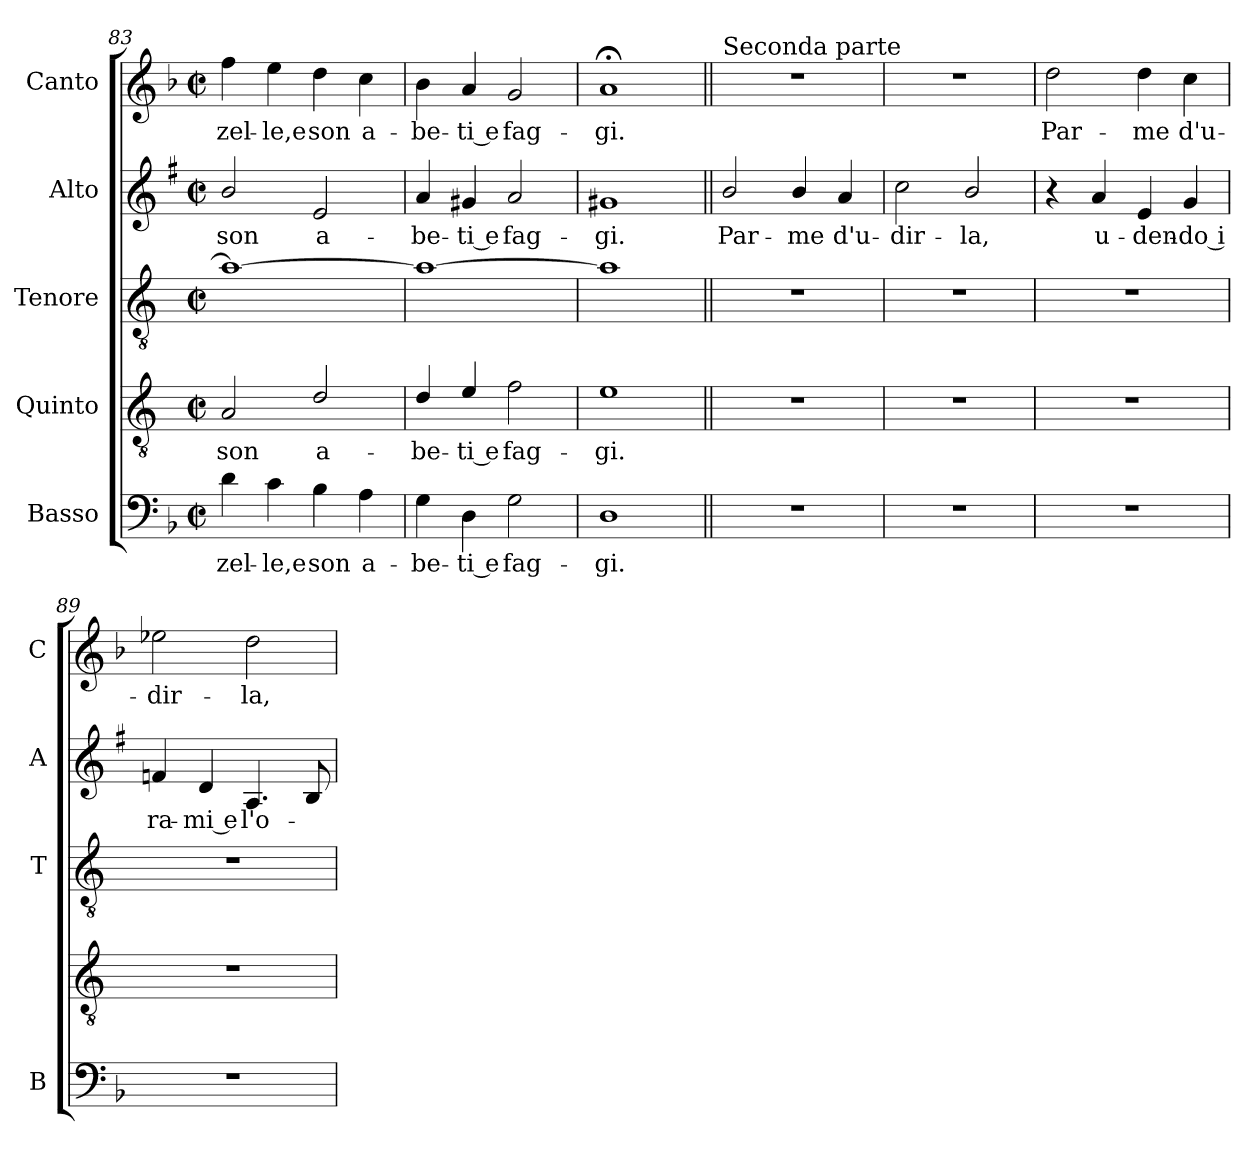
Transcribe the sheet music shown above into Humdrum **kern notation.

**kern	**text	**kern	**text	**kern	**text	**kern	**text	**kern	**text
*part5	*part5	*part4	*part4	*part3	*part3	*part2	*part2	*part1	*part1
*staff5	*staff5	*staff4	*staff4	*staff3	*staff3	*staff2	*staff2	*staff1	*staff1
*I"Basso	*	*I"Quinto	*	*I"Tenore	*	*I"Alto	*	*I"Canto	*
*I'B	*	*	*	*I'T	*	*I'A	*	*I'C	*
*clefF4	*	*clefGv2	*	*clefGv2	*	*clefG2	*	*clefG2	*
*	*	*ITrd4c7	*	*ITrd4c7	*	*ITrd1c2	*	*	*
*k[b-]	*	*k[b-]	*	*k[b-]	*	*k[b-]	*	*k[b-]	*
*F:	*	*F:	*	*F:	*	*F:	*	*F:	*
*M2/2	*	*M2/2	*	*M2/2	*	*M2/2	*	*M2/2	*
*met(c|)	*	*met(c|)	*	*met(c|)	*	*met(c|)	*	*met(c|)	*
=83	=83	=83	=83	=83	=83	=83	=83	=83	=83
!	!LO:LY:b	!	!	!	!	!	!	!	!
!	!	!	!LO:LY:b	!	!	!	!	!	!
!	!	!	!	!	!	!	!LO:LY:b	!	!
!	!	!	!	!	!	!	!	!	!LO:LY:b
4d\	-zel-	2D/	son	1d_	.	2a/	son	4ff\	-zel-
!	!LO:LY:b	!	!	!	!	!	!	!	!
!	!	!	!	!	!	!	!	!	!LO:LY:b
4c\	-le,e	.	.	.	.	.	.	4ee\	-le,e
!	!LO:LY:b	!	!	!	!	!	!	!	!
!	!	!	!LO:LY:b	!	!	!	!	!	!
!	!	!	!	!	!	!	!LO:LY:b	!	!
!	!	!	!	!	!	!	!	!	!LO:LY:b
4B-\	son	2G/	a-	.	.	2d/	a-	4dd\	son
!	!LO:LY:b	!	!	!	!	!	!	!	!
!	!	!	!	!	!	!	!	!	!LO:LY:b
4A\	a-	.	.	.	.	.	.	4cc\	a-
=84	=84	=84	=84	=84	=84	=84	=84	=84	=84
!	!LO:LY:b	!	!	!	!	!	!	!	!
!	!	!	!LO:LY:b	!	!	!	!	!	!
!	!	!	!	!	!	!	!LO:LY:b	!	!
!	!	!	!	!	!	!	!	!	!LO:LY:b
4G\	-be-	4G/	-be-	1d_	.	4g/	-be-	4b-\	-be-
!	!LO:LY:b	!	!	!	!	!	!	!	!
!	!	!	!LO:LY:b	!	!	!	!	!	!
!	!	!	!	!	!	!	!LO:LY:b	!	!
!	!	!	!	!	!	!	!	!	!LO:LY:b
4D\	-ti e	4A/	-ti e	.	.	4f#X/	-ti e	4a/	-ti e
!	!LO:LY:b	!	!	!	!	!	!	!	!
!	!	!	!LO:LY:b	!	!	!	!	!	!
!	!	!	!	!	!	!	!LO:LY:b	!	!
!	!	!	!	!	!	!	!	!	!LO:LY:b
2G\	fag-	2B-\	fag-	.	.	2g/	fag-	2g/	fag-
=85	=85	=85	=85	=85	=85	=85	=85	=85	=85
!	!LO:LY:b	!	!	!	!	!	!	!	!
!	!	!	!LO:LY:b	!	!	!	!	!	!
!	!	!	!	!	!	!	!LO:LY:b	!	!
!	!	!	!	!	!	!	!	!	!LO:LY:b
1D	-gi.	1A	-gi.	1d]	.	1f#X	-gi.	1a;<	-gi.
!!LO:LB:g=z
=86||	=86||	=86||	=86||	=86||	=86||	=86||	=86||	=86||	=86||
!	!	!	!	!	!	!	!	!LO:TX:a:t=Seconda parte	!
!	!	!	!	!	!	!	!LO:LY:b	!	!
1r	.	1r	.	1r	.	2a/	Par-	1r	.
!	!	!	!	!	!	!	!LO:LY:b	!	!
.	.	.	.	.	.	4a/	-me	.	.
!	!	!	!	!	!	!	!LO:LY:b	!	!
.	.	.	.	.	.	4g/	d'u-	.	.
=87	=87	=87	=87	=87	=87	=87	=87	=87	=87
!	!	!	!	!	!	!	!LO:LY:b	!	!
1r	.	1r	.	1r	.	2b-\	-dir-	1r	.
!	!	!	!	!	!	!	!LO:LY:b	!	!
.	.	.	.	.	.	2a/	-la,	.	.
=88	=88	=88	=88	=88	=88	=88	=88	=88	=88
!	!	!	!	!	!	!	!	!	!LO:LY:b
1r	.	1r	.	1r	.	4r	.	2dd\	Par-
!	!	!	!	!	!	!	!LO:LY:b	!	!
.	.	.	.	.	.	4g/	u-	.	.
!	!	!	!	!	!	!	!LO:LY:b	!	!
!	!	!	!	!	!	!	!	!	!LO:LY:b
.	.	.	.	.	.	4d/	-den-	4dd\	-me
!	!	!	!	!	!	!	!LO:LY:b	!	!
!	!	!	!	!	!	!	!	!	!LO:LY:b
.	.	.	.	.	.	4f/	-do i	4cc\	d'u-
=89	=89	=89	=89	=89	=89	=89	=89	=89	=89
!	!	!	!	!	!	!	!LO:LY:b	!	!
!	!	!	!	!	!	!	!	!	!LO:LY:b
1r	.	1r	.	1r	.	4e-X/	ra-	2ee-X\	-dir-
!	!	!	!	!	!	!	!LO:LY:b	!	!
.	.	.	.	.	.	4c/	-mi e	.	.
!	!	!	!	!	!	!	!LO:LY:b	!	!
!	!	!	!	!	!	!	!	!	!LO:LY:b
.	.	.	.	.	.	4.G/	l'o-	2dd\	-la,
.	.	.	.	.	.	8A/	.	.	.
=	=	=	=	=	=	=	=	=	=
*-	*-	*-	*-	*-	*-	*-	*-	*-	*-
